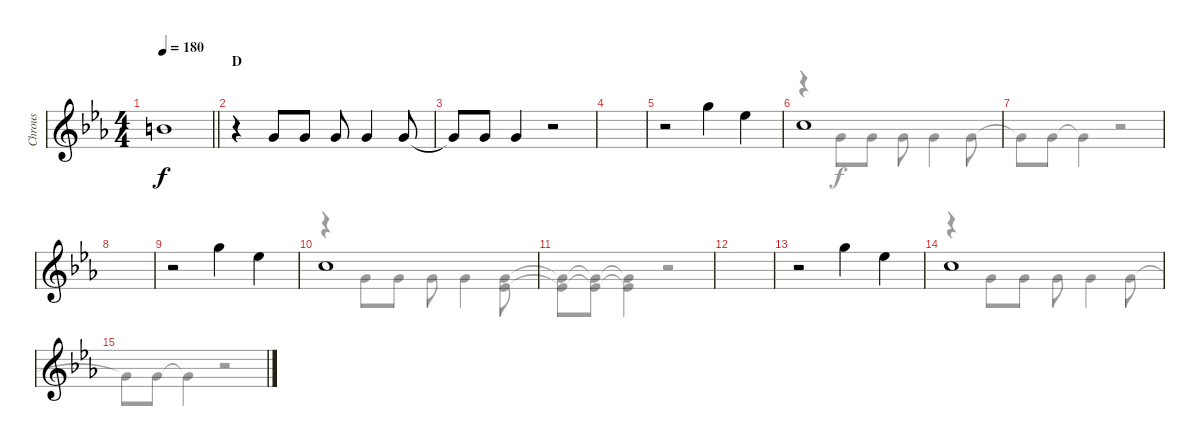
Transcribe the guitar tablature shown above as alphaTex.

\track ("Chrous" "Chrous") {instrument viola}
\staff {score}
\tuning (E4 B3 G3 D3 A2 E2) {hide}
\voice
\ts (4 4)
\tempo 180
\clef g2
\barLineRight lightlight
\ks cminor
7.1{t}.1{dy f} |
\section ("" "D")
r.4 3.1.8 3.1.8 3.1.8 3.1.4 3.1.8 |
3.1{t}.8 3.1.8 3.1.4 r.2 |
|
r.2 15.1.4 11.1.4 |
8.1.1 |
|
|
r.2 15.1.4 11.1.4 |
8.1.1 |
|
|
r.2 15.1.4 11.1.4 |
8.1.1 |
|
\voice
\clef g2
\ottava regular
\simile none
\barLineRight lightlight
\ks cminor
|
|
|
|
|
r.4 3.1.8 3.1.8 3.1.8 3.1.4 3.1.8 |
3.1{t}.8 3.1.8 3.1{t}.4 r.2 |
|
|
r.4 3.1.8 3.1.8 3.1.8 3.1.4 (3.1 4.2).8 |
(3.1{t} 4.2{t}).8 (3.1{t} 4.2{t}).8 (3.1{t} 4.2{t}).4 r.2 |
|
|
r.4 3.1.8 3.1.8 3.1.8 3.1.4 3.1.8 |
3.1{t}.8 3.1.8 3.1{t}.4 r.2 |
